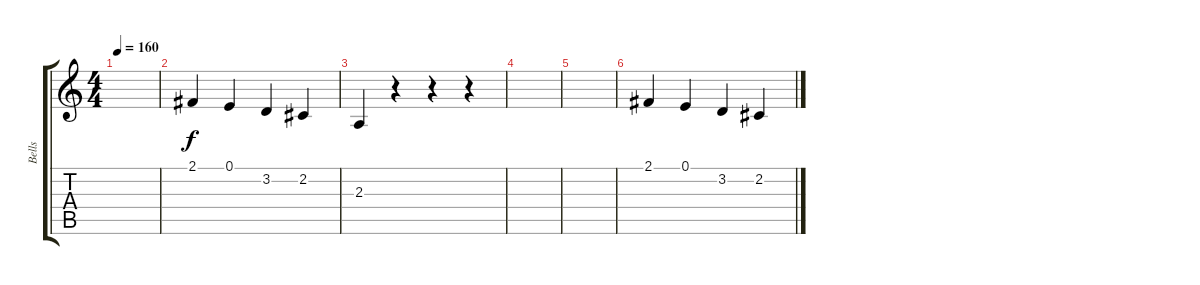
\track ("Bells" "Bells") {instrument tubularbells}
\staff {score tabs}
\tuning (E4 B3 G3 D3 A2 E2) {hide}
\ts (4 4)
\tempo 160
\clef g2
\ks c
|
2.1.4 0.1.4 3.2.4 2.2.4 |
2.3.4 r.4 r.4 r.4 |
|
|
2.1.4 0.1.4 3.2.4 2.2.4
